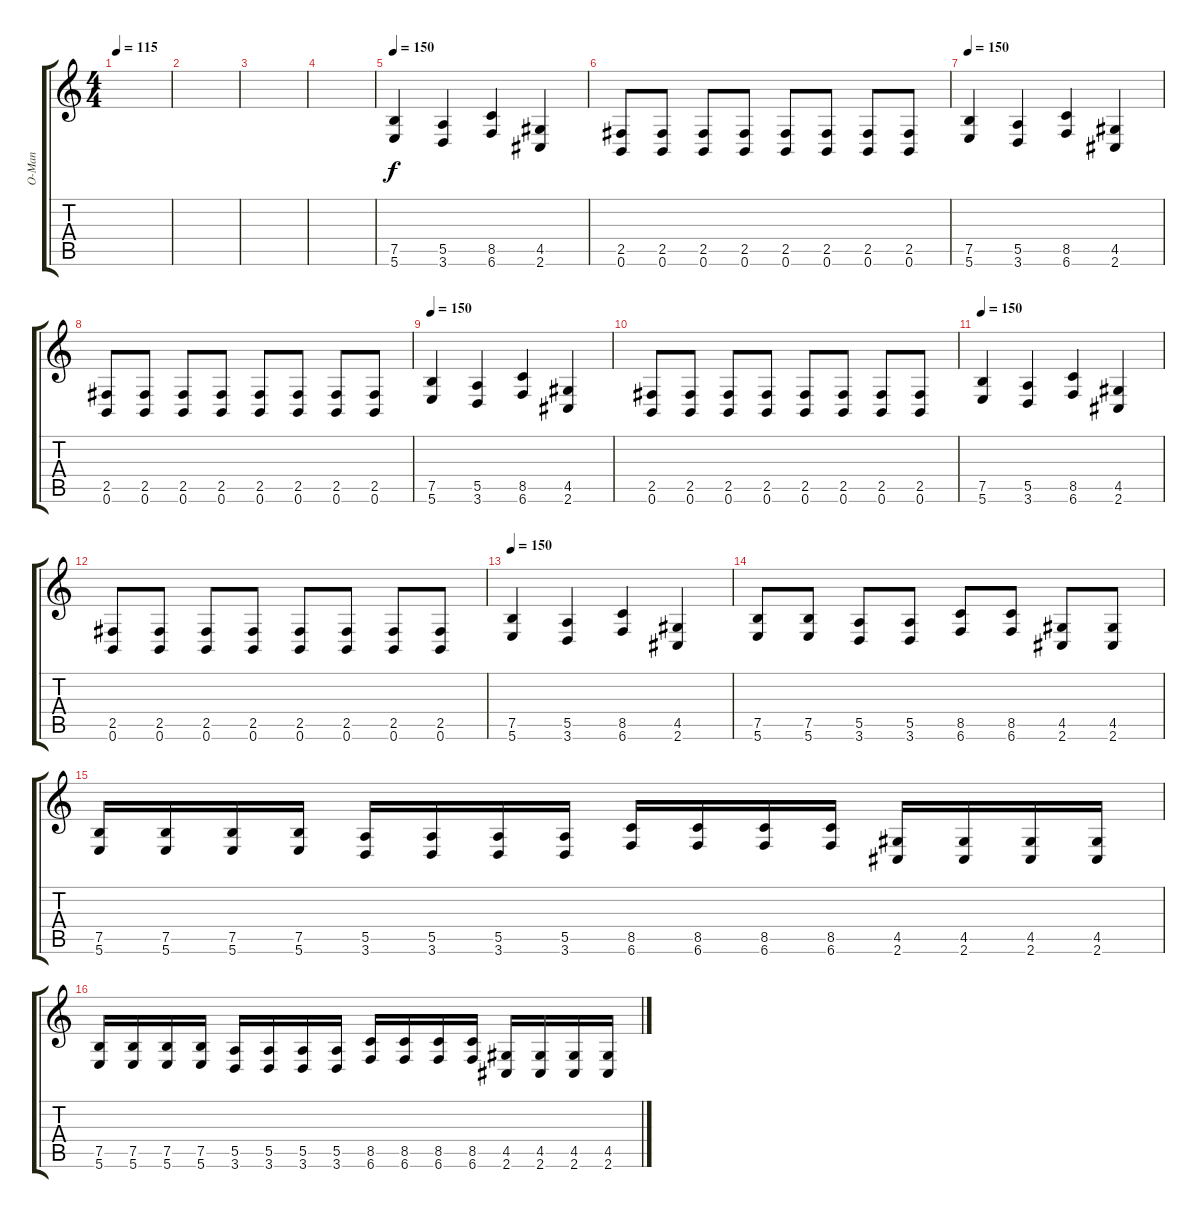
\track ("O-Man" "O-Man") {instrument distortionguitar}
\staff {score tabs}
\tuning (B3 Gb3 D3 A2 E2 B1) {hide}
\ts (4 4)
\tempo 115
\clef g2
\ks c
|
|
|
|
\tempo 150
(7.5 5.6).4 (5.5 3.6).4 (8.5 6.6).4 (4.5 2.6).4 |
(2.5 0.6).8 (2.5 0.6).8 (2.5 0.6).8 (2.5 0.6).8 (2.5 0.6).8 (2.5 0.6).8 (2.5 0.6).8 (2.5 0.6).8 |
\tempo 150
(7.5 5.6).4 (5.5 3.6).4 (8.5 6.6).4 (4.5 2.6).4 |
(2.5 0.6).8 (2.5 0.6).8 (2.5 0.6).8 (2.5 0.6).8 (2.5 0.6).8 (2.5 0.6).8 (2.5 0.6).8 (2.5 0.6).8 |
\tempo 150
(7.5 5.6).4 (5.5 3.6).4 (8.5 6.6).4 (4.5 2.6).4 |
(2.5 0.6).8 (2.5 0.6).8 (2.5 0.6).8 (2.5 0.6).8 (2.5 0.6).8 (2.5 0.6).8 (2.5 0.6).8 (2.5 0.6).8 |
\tempo 150
(7.5 5.6).4 (5.5 3.6).4 (8.5 6.6).4 (4.5 2.6).4 |
(2.5 0.6).8 (2.5 0.6).8 (2.5 0.6).8 (2.5 0.6).8 (2.5 0.6).8 (2.5 0.6).8 (2.5 0.6).8 (2.5 0.6).8 |
\tempo 150
(7.5 5.6).4 (5.5 3.6).4 (8.5 6.6).4 (4.5 2.6).4 |
(7.5 5.6).8 (7.5 5.6).8 (5.5 3.6).8 (5.5 3.6).8 (8.5 6.6).8 (8.5 6.6).8 (4.5 2.6).8 (4.5 2.6).8 |
(7.5 5.6).16 (7.5 5.6).16 (7.5 5.6).16 (7.5 5.6).16 (5.5 3.6).16 (5.5 3.6).16 (5.5 3.6).16 (5.5 3.6).16 (8.5 6.6).16 (8.5 6.6).16 (8.5 6.6).16 (8.5 6.6).16 (4.5 2.6).16 (4.5 2.6).16 (4.5 2.6).16 (4.5 2.6).16 |
(7.5 5.6).16 (7.5 5.6).16 (7.5 5.6).16 (7.5 5.6).16 (5.5 3.6).16 (5.5 3.6).16 (5.5 3.6).16 (5.5 3.6).16 (8.5 6.6).16 (8.5 6.6).16 (8.5 6.6).16 (8.5 6.6).16 (4.5 2.6).16 (4.5 2.6).16 (4.5 2.6).16 (4.5 2.6).16
